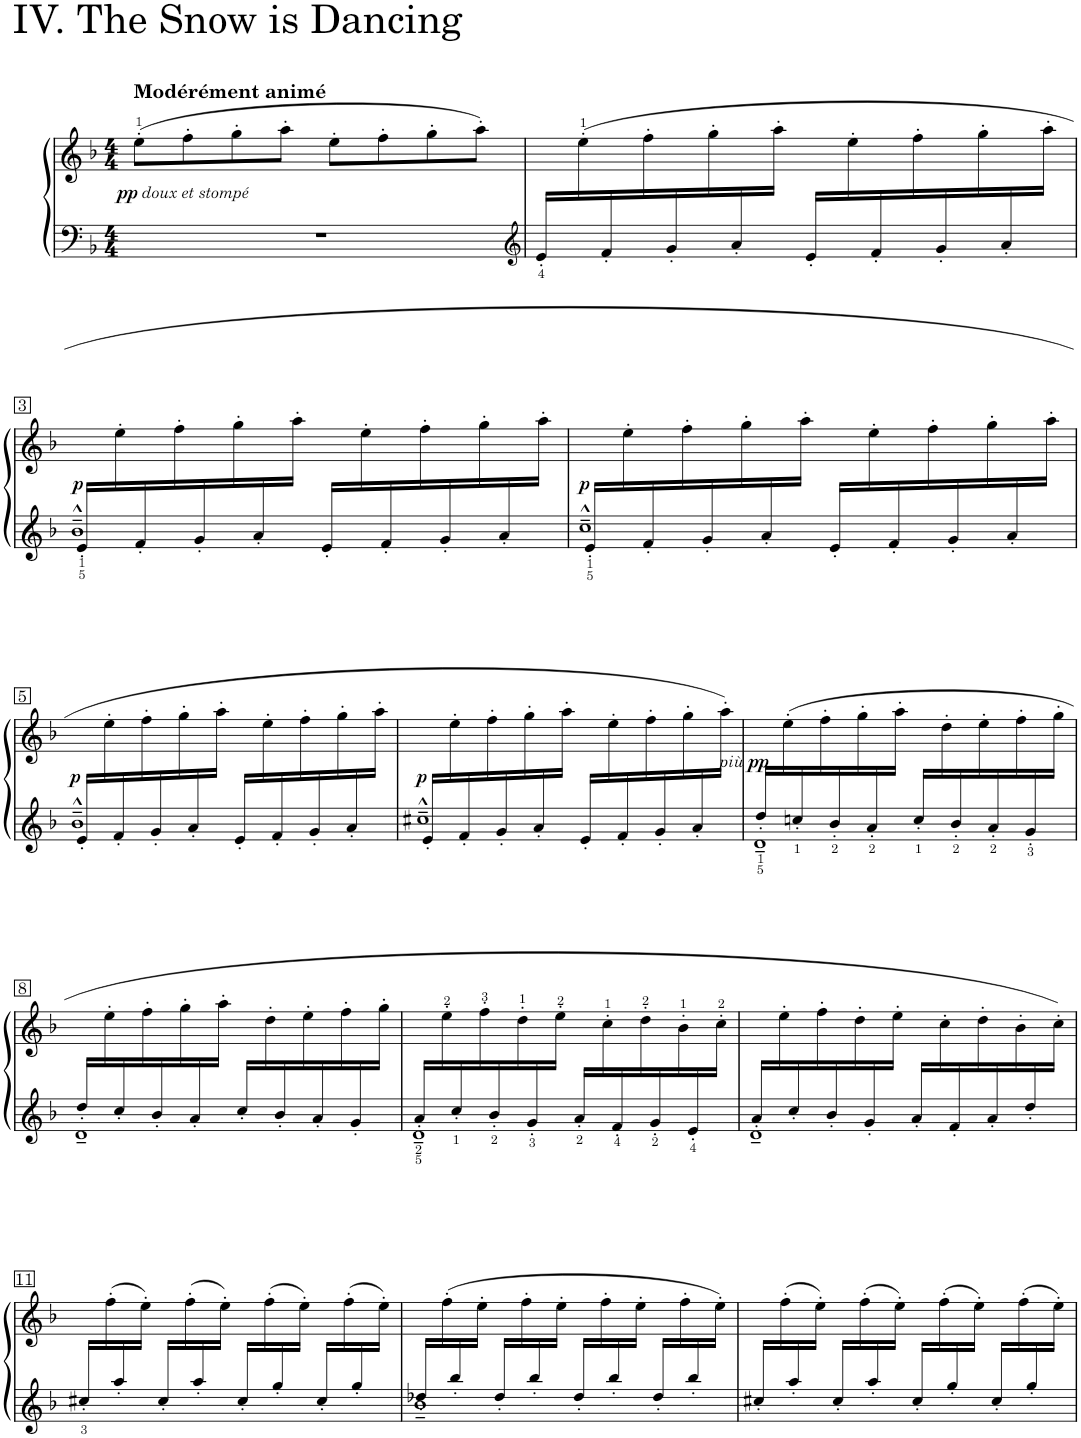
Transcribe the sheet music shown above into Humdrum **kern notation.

**kern	**kern	**dynam
*part1	*part1	*part1
*staff2	*staff1	*staff1/2
*I"Piano	*	*
*I'Pno.	*	*
*clefF4	*clefG2	*
*k[b-]	*k[b-]	*
*M4/4	*M4/4	*
=1	=1	=1
!	!LO:TX:a:B:t=Modérément animé	!
!	!	!LO:DY:b
!	!	!LO:DY:n=1:b
1r	(8ee'\L	pp other-dynamics
.	8ff'\	.
.	8gg'\	.
.	8aa'\J	.
.	8ee'\L	.
.	8ff'\	.
.	8gg'\	.
.	8aa'\J)	.
=2	=2	=2
*clefG2	*	*
*	*^	*
16e'/LL	1ryy	16ryy	.
16ryy	.	(16ee>'\	.
16f'/	.	16ryy	.
16ryy	.	16ff'\	.
16g'/	.	16ryy	.
16ryy	.	16gg'\	.
16a'/	.	16ryy	.
16ryy	.	16aa'\JJ	.
16e'/LL	.	16ryy	.
16ryy	.	16ee'\	.
16f'/	.	16ryy	.
16ryy	.	16ff'\	.
16g'/	.	16ryy	.
16ryy	.	16gg'\	.
16a'/	.	16ryy	.
16ryy	.	16aa'\JJ	.
!!LO:LB:g=z	!!
=3	=3	=3	=3
*^	*	*	*
!	!	!	!	!LO:DY:a=2
16e<<'</LL	1b-~^^	1ryy	16ryy	p
16ryy	.	.	16ee'>\	.
16f'</	.	.	16ryy	.
16ryy	.	.	16ff'>\	.
16g'</	.	.	16ryy	.
16ryy	.	.	16gg'>\	.
16a'</	.	.	16ryy	.
16ryy	.	.	16aa'>\JJ	.
16e'</LL	.	.	16ryy	.
16ryy	.	.	16ee'>\	.
16f'</	.	.	16ryy	.
16ryy	.	.	16ff'>\	.
16g'</	.	.	16ryy	.
16ryy	.	.	16gg'>\	.
16a'</	.	.	16ryy	.
16ryy	.	.	16aa'>\JJ	.
=4	=4	=4	=4	=4
!	!	!	!	!LO:DY:a=2
16e<<'</LL	1cc~^^	1ryy	16ryy	p
16ryy	.	.	16ee'>\	.
16f'</	.	.	16ryy	.
16ryy	.	.	16ff'>\	.
16g'</	.	.	16ryy	.
16ryy	.	.	16gg'>\	.
16a'</	.	.	16ryy	.
16ryy	.	.	16aa'>\JJ	.
16e'</LL	.	.	16ryy	.
16ryy	.	.	16ee'>\	.
16f'</	.	.	16ryy	.
16ryy	.	.	16ff'>\	.
16g'</	.	.	16ryy	.
16ryy	.	.	16gg'>\	.
16a'</	.	.	16ryy	.
16ryy	.	.	16aa'>\JJ	.
!!LO:LB:g=z	!!
=5	=5	=5	=5	=5
!	!	!	!	!LO:DY:a=2
16e'</LL	1b-~^^	1ryy	16ryy	p
16ryy	.	.	16ee'>\	.
16f'</	.	.	16ryy	.
16ryy	.	.	16ff'>\	.
16g'</	.	.	16ryy	.
16ryy	.	.	16gg'>\	.
16a'</	.	.	16ryy	.
16ryy	.	.	16aa'>\JJ	.
16e'</LL	.	.	16ryy	.
16ryy	.	.	16ee'>\	.
16f'</	.	.	16ryy	.
16ryy	.	.	16ff'>\	.
16g'</	.	.	16ryy	.
16ryy	.	.	16gg'>\	.
16a'</	.	.	16ryy	.
16ryy	.	.	16aa'>\JJ	.
=6	=6	=6	=6	=6
!	!	!	!	!LO:DY:a=2
16e'</LL	1cc#X~^^	1ryy	16ryy	p
16ryy	.	.	16ee'>\	.
16f'</	.	.	16ryy	.
16ryy	.	.	16ff'>\	.
16g'</	.	.	16ryy	.
16ryy	.	.	16gg'>\	.
16a'</	.	.	16ryy	.
16ryy	.	.	16aa'>\JJ	.
16e'</LL	.	.	16ryy	.
16ryy	.	.	16ee'>\	.
16f'</	.	.	16ryy	.
16ryy	.	.	16ff'>\	.
16g'</	.	.	16ryy	.
16ryy	.	.	16gg'>\	.
16a'</	.	.	16ryy	.
!	!	!	!	!LO:DY:a=2
!	!	!	!	!LO:DY:n=1:a=2
16ryy	.	.	16aa'>\JJ)	other-dynamics pp
=7	=7	=7	=7	=7
16dd'</LL	1d<<~<	1ryy	16ryy	.
16ryy	.	.	(16ee'>\	.
16ccn<'</	.	.	16ryy	.
16ryy	.	.	16ff'>\	.
16b-<'</	.	.	16ryy	.
16ryy	.	.	16gg'>\	.
16a<'</	.	.	16ryy	.
16ryy	.	.	16aa'>\JJ	.
16cc<'</LL	.	.	16ryy	.
16ryy	.	.	16dd'>\	.
16b-<'</	.	.	16ryy	.
16ryy	.	.	16ee'>\	.
16a<'</	.	.	16ryy	.
16ryy	.	.	16ff'>\	.
16g<'</	.	.	16ryy	.
16ryy	.	.	16gg'>\JJ	.
!!LO:LB:g=z	!!
=8	=8	=8	=8	=8
16dd'</LL	1d~<	1ryy	16ryy	.
16ryy	.	.	16ee'>\	.
16cc'</	.	.	16ryy	.
16ryy	.	.	16ff'>\	.
16b-'</	.	.	16ryy	.
16ryy	.	.	16gg'>\	.
16a'</	.	.	16ryy	.
16ryy	.	.	16aa'>\JJ	.
16cc'</LL	.	.	16ryy	.
16ryy	.	.	16dd'>\	.
16b-'</	.	.	16ryy	.
16ryy	.	.	16ee'>\	.
16a'</	.	.	16ryy	.
16ryy	.	.	16ff'>\	.
16g'</	.	.	16ryy	.
16ryy	.	.	16gg'>\JJ	.
=9	=9	=9	=9	=9
16a'</LL	1d<<~<	1ryy	16ryy	.
16ryy	.	.	16ee>'>\	.
16cc<'</	.	.	16ryy	.
16ryy	.	.	16ff>'>\	.
16b-<'</	.	.	16ryy	.
16ryy	.	.	16dd>'>\	.
16g<'</	.	.	16ryy	.
16ryy	.	.	16ee>'>\JJ	.
16a<'</LL	.	.	16ryy	.
16ryy	.	.	16cc>'>\	.
16f<'</	.	.	16ryy	.
16ryy	.	.	16dd>'>\	.
16g<'</	.	.	16ryy	.
16ryy	.	.	16b->'>\	.
16e<'</	.	.	16ryy	.
16ryy	.	.	16cc>'>\JJ	.
=10	=10	=10	=10	=10
16a'</LL	1d~<	1ryy	16ryy	.
16ryy	.	.	16ee'>\	.
16cc'</	.	.	16ryy	.
16ryy	.	.	16ff'>\	.
16b-'</	.	.	16ryy	.
16ryy	.	.	16dd'>\	.
16g'</	.	.	16ryy	.
16ryy	.	.	16ee'>\JJ	.
16a'</LL	.	.	16ryy	.
16ryy	.	.	16cc'>\	.
16f'</	.	.	16ryy	.
16ryy	.	.	16dd'>\	.
16a'</	.	.	16ryy	.
16ryy	.	.	16b-'>\	.
16dd'</	.	.	16ryy	.
16ryy	.	.	16cc'>\JJ)	.
*v	*v	*	*	*
!!LO:LB:g=z	!!
=11	=11	=11	=11
16cc#X'/LL	1ryy	16ryy	.
16ryy	.	(16ff'\	.
16aa'/	.	16ryy	.
16ryy	.	16ee'\JJ)	.
16cc#'/LL	.	16ryy	.
16ryy	.	(16ff'\	.
16aa'/	.	16ryy	.
16ryy	.	16ee'\JJ)	.
16cc#'/LL	.	16ryy	.
16ryy	.	(16ff'\	.
16gg'/	.	16ryy	.
16ryy	.	16ee'\JJ)	.
16cc#'/LL	.	16ryy	.
16ryy	.	(16ff'\	.
16gg'/	.	16ryy	.
16ryy	.	16ee'\JJ)	.
=12	=12	=12	=12
*^	*	*	*
16dd-X'</LL	1b-~<	1ryy	16ryy	.
16ryy	.	.	(16ff'>\	.
16bb-'</	.	.	16ryy	.
16ryy	.	.	16ee'>\JJ	.
16dd-'</LL	.	.	16ryy	.
16ryy	.	.	16ff'>\	.
16bb-'</	.	.	16ryy	.
16ryy	.	.	16ee'>\JJ	.
16dd-'</LL	.	.	16ryy	.
16ryy	.	.	16ff'>\	.
16bb-'</	.	.	16ryy	.
16ryy	.	.	16ee'>\JJ	.
16dd-'</LL	.	.	16ryy	.
16ryy	.	.	16ff'>\	.
16bb-'</	.	.	16ryy	.
16ryy	.	.	16ee'>\JJ)	.
*v	*v	*	*	*
=13	=13	=13	=13
16cc#X'/LL	1ryy	16ryy	.
16ryy	.	(16ff'\	.
16aa'/	.	16ryy	.
16ryy	.	16ee'\JJ)	.
16cc#'/LL	.	16ryy	.
16ryy	.	(16ff'\	.
16aa'/	.	16ryy	.
16ryy	.	16ee'\JJ)	.
16cc#'/LL	.	16ryy	.
16ryy	.	(16ff'\	.
16gg'/	.	16ryy	.
16ryy	.	16ee'\JJ)	.
16cc#'/LL	.	16ryy	.
16ryy	.	(16ff'\	.
16gg'/	.	16ryy	.
16ryy	.	16ee'\JJ)	.
*	*v	*v	*
=	=	=
*-	*-	*-
